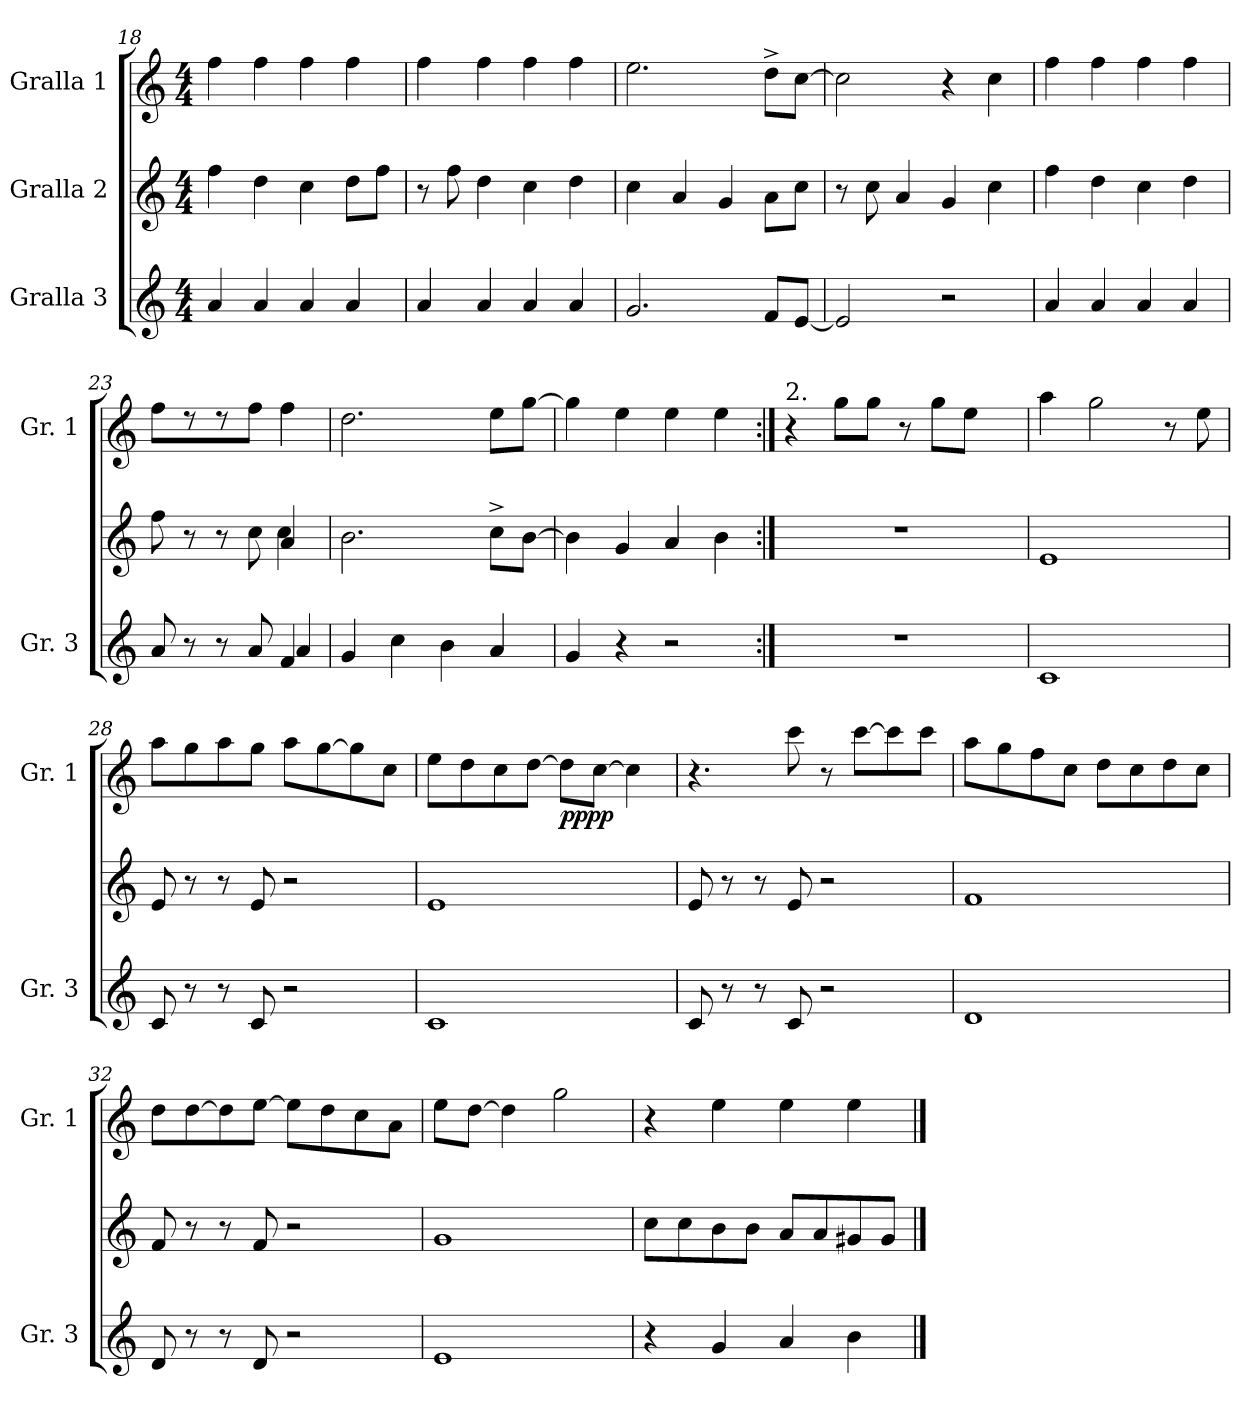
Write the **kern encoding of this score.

**kern	**kern	**kern	**dynam
*part3	*part2	*part1	*part1
*staff3	*staff2	*staff1	*staff1
*I"Gralla 3	*I"Gralla 2	*I"Gralla 1	*
*I'Gr. 3	*	*I'Gr. 1	*
*clefG2	*clefG2	*clefG2	*
*k[]	*k[]	*k[]	*
*M4/4	*M4/4	*M4/4	*
=18	=18	=18	=18
4a/	4ff\	4ff\	.
4a/	4dd\	4ff\	.
4a/	4cc\	4ff\	.
4a/	8dd\L	4ff\	.
.	8ff\J	.	.
!!LO:LB:g=z
=19	=19	=19	=19
4a/	8r	4ff\	.
.	8ff\	.	.
4a/	4dd\	4ff\	.
4a/	4cc\	4ff\	.
4a/	4dd\	4ff\	.
=20	=20	=20	=20
2.g/	4cc\	2.ee\	.
.	4a/	.	.
.	4g/	.	.
8f/L	8a\L	8dd^\L	.
[8e/J	8cc\J	[8cc\J	.
=21	=21	=21	=21
2e/]	8r	2cc\]	.
.	8cc\	.	.
.	4a/	.	.
2r	4g/	4r	.
.	4cc\	4cc\	.
=22	=22	=22	=22
4a/	4ff\	4ff\	.
4a/	4dd\	4ff\	.
4a/	4cc\	4ff\	.
4a/	4dd\	4ff\	.
=23	=23	=23	=23
*^	*^	*^	*
8a/	2ryy	8ff\	2ryy	8ff\L	2ryy	.
8r	.	8r	.	8rdd	.	.
8r	.	8r	.	8rdd	.	.
8a/	.	8cc\	.	8ff\J	.	.
4f/	4a/	4a/	4cc\	4ff\	4ff\	.
*v	*v	*	*	*v	*v	*
*	*v	*v	*	*
=24	=24	=24	=24
4g/	2.b\	2.dd\	.
4cc\	.	.	.
4b\	.	.	.
4a/	8cc^\L	8ee\L	.
.	[8b\J	[8gg\J	.
=25	=25	=25	=25
4g/	4b\]	4gg\]	.
4r	4g/	4ee\	.
2r	4a/	4ee\	.
.	4b\	4ee\	.
=26:|!	=26:|!	=26:|!	=26:|!
!	!	!LO:TX:a:t=2.	!
1r	1r	4r	.
.	.	8gg\L	.
.	.	8gg\J	.
.	.	8r	.
.	.	8gg\L	.
.	.	8ee\J	.
.	.	8ryy	.
=27	=27	=27	=27
1c	1e	4aa\	.
.	.	2gg\	.
.	.	8r	.
.	.	8ee\	.
!!LO:LB:g=z
=28	=28	=28	=28
8c/	8e/	8aa\L	.
8r	8r	8gg\	.
8r	8r	8aa\	.
8c/	8e/	8gg\J	.
2r	2r	8aa\L	.
.	.	[8gg\	.
.	.	8gg\]	.
.	.	8cc\J	.
=29	=29	=29	=29
1c	1e	8ee\L	.
.	.	8dd\	.
.	.	8cc\	.
.	.	[8dd\J	.
!	!	!	!LO:DY:b
.	.	8dd\L]	pppp
.	.	[8cc\J	.
.	.	4cc\]	.
=30	=30	=30	=30
8c/	8e/	4.r	.
8r	8r	.	.
8r	8r	.	.
8c/	8e/	8ccc\	.
2r	2r	8r	.
.	.	[8ccc\L	.
.	.	8ccc\]	.
.	.	8ccc\J	.
=31	=31	=31	=31
1d	1f	8aa\L	.
.	.	8gg\	.
.	.	8ff\	.
.	.	8cc\J	.
.	.	8dd\L	.
.	.	8cc\	.
.	.	8dd\	.
.	.	8cc\J	.
=32	=32	=32	=32
8d/	8f/	8dd\L	.
8r	8r	[8dd\	.
8r	8r	8dd\]	.
8d/	8f/	[8ee\J	.
2r	2r	8ee\L]	.
.	.	8dd\	.
.	.	8cc\	.
.	.	8a\J	.
=33	=33	=33	=33
1e	1g	8ee\L	.
.	.	[8dd\J	.
.	.	4dd\]	.
.	.	2gg\	.
=34	=34	=34	=34
4r	8cc\L	4r	.
.	8cc\	.	.
4g/	8b\	4ee\	.
.	8b\J	.	.
4a/	8a/L	4ee\	.
.	8a/	.	.
4b\	8g#X/	4ee\	.
.	8g#/J	.	.
==	==	==	==
*-	*-	*-	*-
